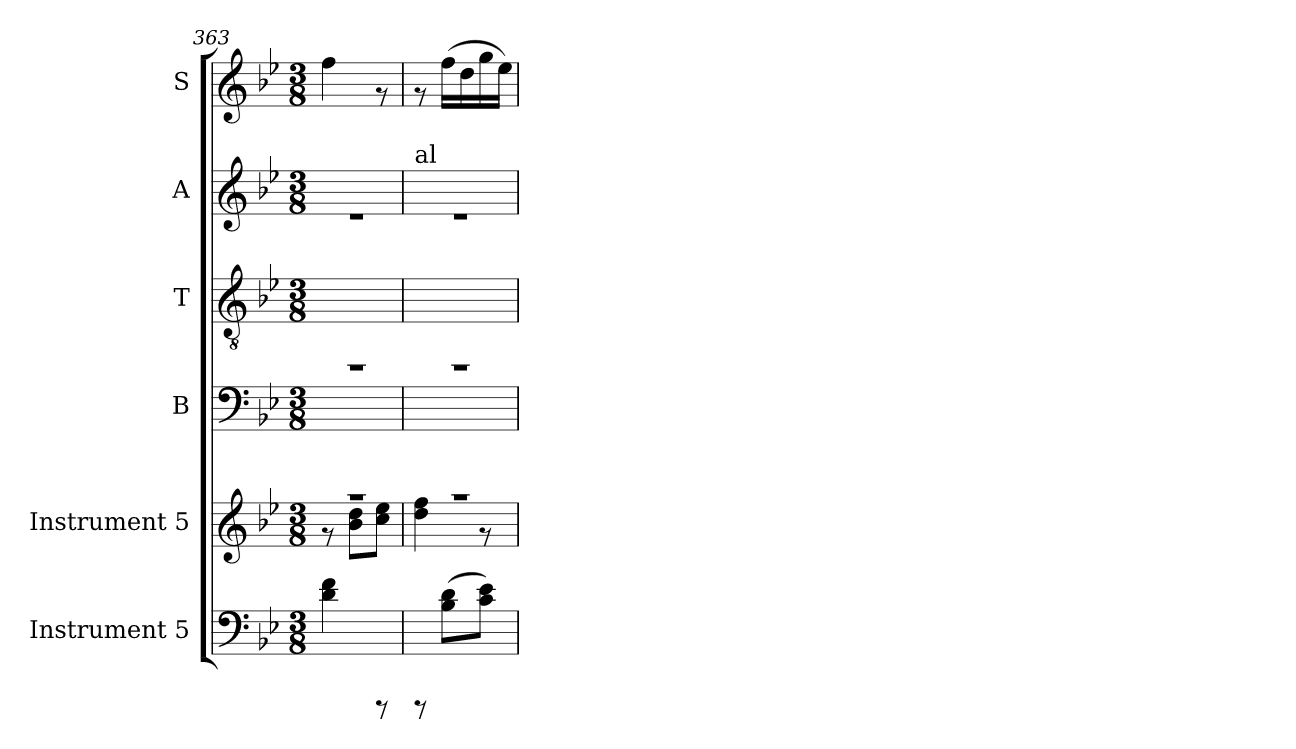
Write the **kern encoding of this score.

**kern	**kern	**kern	**kern	**kern	**kern	**text
*part6	*part5	*part4	*part3	*part2	*part1	*part1
*staff6	*staff5	*staff4	*staff3	*staff2	*staff1	*staff1
*I"Instrument 5	*I"Instrument 5	*I"B	*I"T	*I"A	*I"S	*
*	*	*I'B	*I'T	*I'A	*I'S	*
*clefF4	*clefG2	*clefF4	*clefGv2	*clefG2	*clefG2	*
*k[b-e-]	*k[b-e-]	*k[b-e-]	*k[b-e-]	*k[b-e-]	*k[b-e-]	*
*B-:	*B-:	*B-:	*B-:	*B-:	*B-:	*
*M3/8	*M3/8	*M3/8	*M3/8	*M3/8	*M3/8	*
=363	=363	=363	=363	=363	=363	=363
!	!	!	!	!	!	!LO:LY:b:cj
4f\ 4d\	8rf	4.rBBBB	4.rEE	4.re	4ff\	.
.	8b-\ 8dd\L	.	.	.	.	.
8rCCC	8cc\ 8ee-\J	.	.	.	8rf	.
=364	=364	=364	=364	=364	=364	=364
!	!	!	!	!LO:TX:a:t=al	!	!
8rCCC	4dd\ 4ff\	4.rBBBB	4.rEE	4.re	8rf	.
!	!	!	!	!	!	!LO:LY:b:cj
(>8d\ 8B-\L	.	.	.	.	(>16ff\L	.
!	!	!	!	!	!	!LO:LY:b:cj
.	.	.	.	.	16dd\	.
!	!	!	!	!	!	!LO:LY:b:cj
8c\ 8e-\J)	8rf	.	.	.	16gg\	.
!	!	!	!	!	!	!LO:LY:b:cj
.	.	.	.	.	16ee-\J)	.
=	=	=	=	=	=	=
*-	*-	*-	*-	*-	*-	*-
